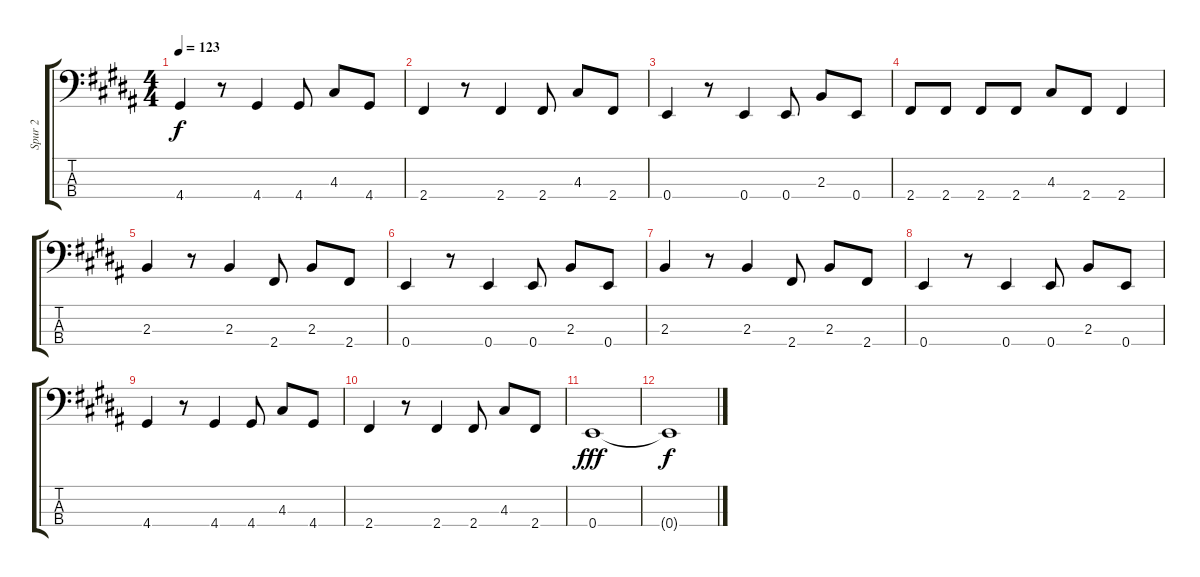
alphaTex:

\track ("Spur 2" "Spur 2") {instrument electricbasspick}
\staff {score tabs}
\tuning (G2 D2 A1 E1) {hide}
\ts (4 4)
\tempo 123
\clef f4
\ks b
4.4.4{dy f} r.8 4.4.4 4.4.8 4.3.8 4.4.8 |
2.4.4 r.8 2.4.4 2.4.8 4.3.8 2.4.8 |
0.4.4 r.8 0.4.4 0.4.8 2.3.8 0.4.8 |
2.4.8 2.4.8 2.4.8 2.4.8 4.3.8 2.4.8 2.4.4 |
2.3.4 r.8 2.3.4 2.4.8 2.3.8 2.4.8 |
0.4.4 r.8 0.4.4 0.4.8 2.3.8 0.4.8 |
2.3.4 r.8 2.3.4 2.4.8 2.3.8 2.4.8 |
0.4.4 r.8 0.4.4 0.4.8 2.3.8 0.4.8 |
4.4.4 r.8 4.4.4 4.4.8 4.3.8 4.4.8 |
2.4.4 r.8 2.4.4 2.4.8 4.3.8 2.4.8 |
0.4.1{dy fff} |
0.4{t}.1{dy f}
